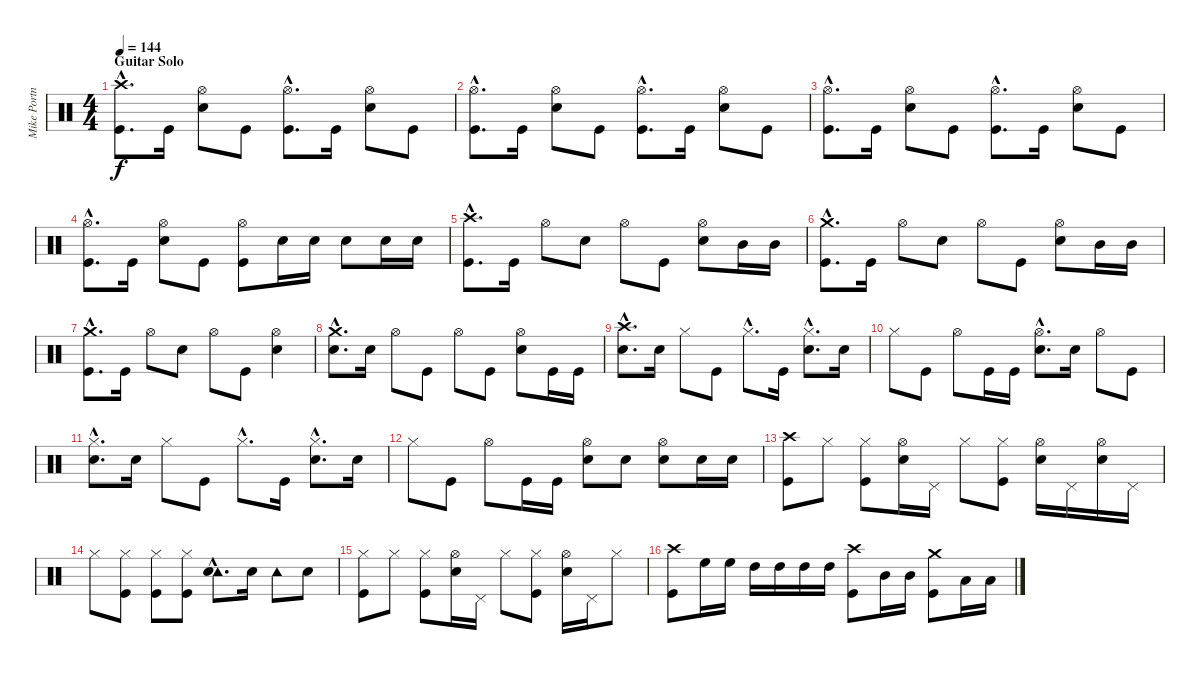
\track ("Mike Portnoy - drums" "Mike Portn") {instrument percussion}
\staff {score}
\articulation defaults
\ts (4 4)
\section ("" "Guitar Solo")
\tempo 144
\clef neutral
\ks c
("Crash high (hit)"{hac} "Kick (hit)"{hac}).8{d dy f} "Kick (hit)".16 ("Hi-Hat (open)" "Snare (hit) 2").8 "Kick (hit)".8 ("Hi-Hat (open)"{hac} "Kick (hit)"{hac}).8{d} "Kick (hit)".16 ("Hi-Hat (open)" "Snare (hit) 2").8 "Kick (hit)".8 |
("Hi-Hat (open)"{hac} "Kick (hit)"{hac}).8{d} "Kick (hit)".16 ("Hi-Hat (open)" "Snare (hit) 2").8 "Kick (hit)".8 ("Hi-Hat (open)"{hac} "Kick (hit)"{hac}).8{d} "Kick (hit)".16 ("Hi-Hat (open)" "Snare (hit) 2").8 "Kick (hit)".8 |
("Hi-Hat (open)"{hac} "Kick (hit)"{hac}).8{d} "Kick (hit)".16 ("Hi-Hat (open)" "Snare (hit) 2").8 "Kick (hit)".8 ("Hi-Hat (open)"{hac} "Kick (hit)"{hac}).8{d} "Kick (hit)".16 ("Hi-Hat (open)" "Snare (hit) 2").8 "Kick (hit)".8 |
("Hi-Hat (open)"{hac} "Kick (hit)"{hac}).8{d} "Kick (hit)".16 ("Hi-Hat (open)" "Snare (hit) 2").8 "Kick (hit)".8 ("Hi-Hat (open)" "Kick (hit)").8 "Snare (hit) 2".16 "Snare (hit) 2".16 "Snare (hit) 2".8 "Snare (hit) 2".16 "Snare (hit) 2".16 |
("Crash high (hit)"{hac} "Kick (hit)"{hac}).8{d} "Kick (hit)".16 "Hi-Hat (open)".8 "Snare (hit) 2".8 "Hi-Hat (open)".8 "Kick (hit)".8 ("Hi-Hat (open)" "Snare (hit) 2").8 "Mid Tom (hit)".16 "Mid Tom (hit)".16 |
("Crash medium (hit)"{hac} "Kick (hit)"{hac}).8{d} "Kick (hit)".16 "Hi-Hat (open)".8 "Snare (hit) 2".8 "Hi-Hat (open)".8 "Kick (hit)".8 ("Hi-Hat (open)" "Snare (hit) 2").8 "Mid Tom (hit)".16 "Mid Tom (hit)".16 |
("Crash medium (hit)"{hac} "Kick (hit)"{hac}).8{d} "Kick (hit)".16 "Hi-Hat (open)".8 "Snare (hit) 2".8 "Hi-Hat (open)".8 "Kick (hit)".8 ("Hi-Hat (open)" "Snare (hit) 2").4 |
("Crash medium (hit)"{hac} "Snare (hit) 2"{hac}).8{d} "Snare (hit) 2".16 "Hi-Hat (open)".8 "Kick (hit)".8 "Hi-Hat (open)".8 "Kick (hit)".8 ("Hi-Hat (open)" "Snare (hit) 2").8 "Kick (hit)".16 "Kick (hit)".16 |
("Crash high (hit)"{hac} "Snare (hit) 2"{hac}).8{d} "Snare (hit) 2".16 "Hi-Hat (closed)".8 "Kick (hit)".8 "Hi-Hat (closed)"{hac}.8{d} "Kick (hit)".16 ("Hi-Hat (closed)"{hac} "Snare (hit) 2"{hac}).8{d} "Snare (hit) 2".16 |
"Hi-Hat (closed)".8 "Kick (hit)".8 "Hi-Hat (open)".8 "Kick (hit)".16 "Kick (hit)".16 ("Hi-Hat (open)"{hac} "Snare (hit) 2"{hac}).8{d} "Snare (hit) 2".16 "Hi-Hat (open)".8 "Kick (hit)".8 |
("Hi-Hat (closed)"{hac} "Snare (hit) 2"{hac}).8{d} "Snare (hit) 2".16 "Hi-Hat (closed)".8 "Kick (hit)".8 "Hi-Hat (closed)"{hac}.8{d} "Kick (hit)".16 ("Hi-Hat (closed)"{hac} "Snare (hit) 2"{hac}).8{d} "Snare (hit) 2".16 |
"Hi-Hat (closed)".8 "Kick (hit)".8 "Hi-Hat (open)".8 "Kick (hit)".16 "Kick (hit)".16 ("Hi-Hat (open)" "Snare (hit) 2").8 "Snare (hit) 2".8 ("Hi-Hat (open)" "Snare (hit) 2").8 "Snare (hit) 2".16 "Snare (hit) 2".16 |
("Crash high (hit)" "Kick (hit)").8 "Hi-Hat (closed)".8 ("Hi-Hat (closed)" "Kick (hit)").8 ("Hi-Hat (open)" "Snare (hit) 2").16 "Pedal Hi-Hat (hit)".16 "Hi-Hat (closed)".8 ("Hi-Hat (closed)" "Kick (hit)").8 ("Hi-Hat (open)" "Snare (hit) 2").16 "Pedal Hi-Hat (hit)".16 ("Hi-Hat (open)" "Snare (hit) 2").16 "Pedal Hi-Hat (hit)".16 |
"Hi-Hat (closed)".8 ("Hi-Hat (closed)" "Kick (hit)").8 ("Hi-Hat (closed)" "Kick (hit)").8 ("Hi-Hat (closed)" "Kick (hit)").8 ("Tambourine (hit)"{hac} "Snare (hit) 2"{hac}).8{d} "Snare (hit) 2".16 "Tambourine (hit)".8 "Snare (hit) 2".8 |
("Hi-Hat (closed)" "Kick (hit)").8 "Hi-Hat (closed)".8 ("Hi-Hat (closed)" "Kick (hit)").8 ("Hi-Hat (open)" "Snare (hit) 2").16 "Pedal Hi-Hat (hit)".16 "Hi-Hat (closed)".8 ("Hi-Hat (closed)" "Kick (hit)").8 ("Hi-Hat (open)" "Snare (hit) 2").16 "Pedal Hi-Hat (hit)".16 "Hi-Hat (closed)".8 |
("Crash high (hit)" "Kick (hit)").8 "High Floor Tom (hit)".16 "High Floor Tom (hit)".16 "High Tom (hit)".16 "High Tom (hit)".16 "High Tom (hit)".16 "High Tom (hit)".16 ("Crash high (hit)" "Kick (hit)").8 "Mid Tom (hit)".16 "Mid Tom (hit)".16 ("Crash medium (hit)" "Kick (hit)").8 "Low Tom (hit)".16 "Low Tom (hit)".16
